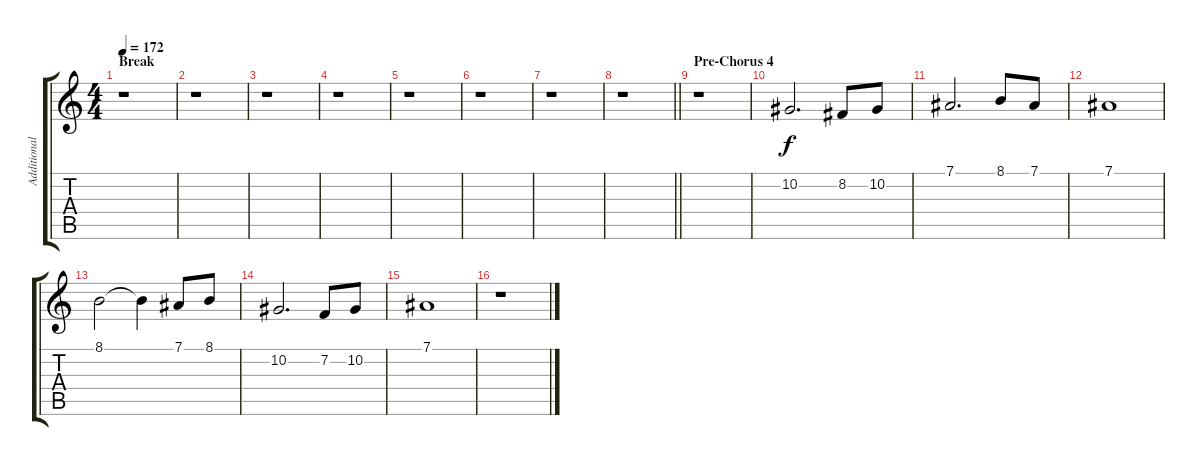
\track ("Additional Vocals" "Additional") {instrument sopranosax}
\staff {score tabs}
\tuning (Eb4 Bb3 Gb3 Db3 Ab2 Eb2) {hide}
\ts (4 4)
\section ("" "Break")
\tempo 172
\clef g2
\ks c
r.1{dy f} |
r.1 |
r.1 |
r.1 |
r.1 |
r.1 |
r.1 |
\barLineRight lightlight
r.1 |
\section ("" "Pre-Chorus 4")
r.1 |
10.2.2{d volume 11 balance 11} 8.2.8 10.2.8 |
7.1.2{d} 8.1.8 7.1.8 |
7.1.1{volume 7} |
8.1.2{volume 11} 8.1{t}.4 7.1.8 8.1.8 |
10.2.2{d} 7.2.8 10.2.8 |
7.1.1{volume 5} |
r.1
